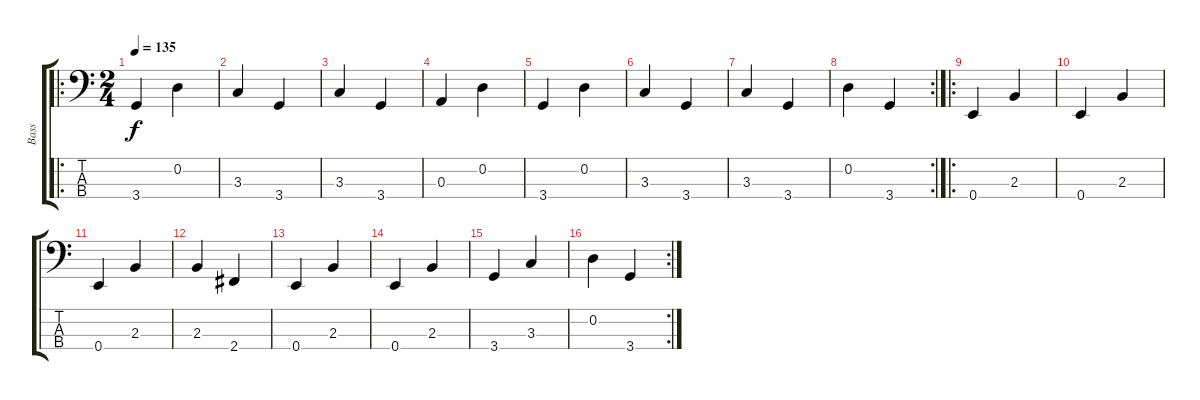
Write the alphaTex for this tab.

\track ("Bass" "Bass") {instrument acousticbass}
\staff {score tabs}
\tuning (G2 D2 A1 E1) {hide}
\ro
\ts (2 4)
\tempo 135
\clef f4
\ks c
3.4.4{dy f instrument acousticbass} 0.2.4 |
3.3.4 3.4.4 |
3.3.4 3.4.4 |
0.3.4 0.2.4 |
3.4.4 0.2.4 |
3.3.4 3.4.4 |
3.3.4 3.4.4 |
\rc 2
0.2.4 3.4.4 |
\ro
0.4.4 2.3.4 |
0.4.4 2.3.4 |
0.4.4 2.3.4 |
2.3.4 2.4.4 |
0.4.4 2.3.4 |
0.4.4 2.3.4 |
3.4.4 3.3.4 |
\rc 2
0.2.4 3.4.4
